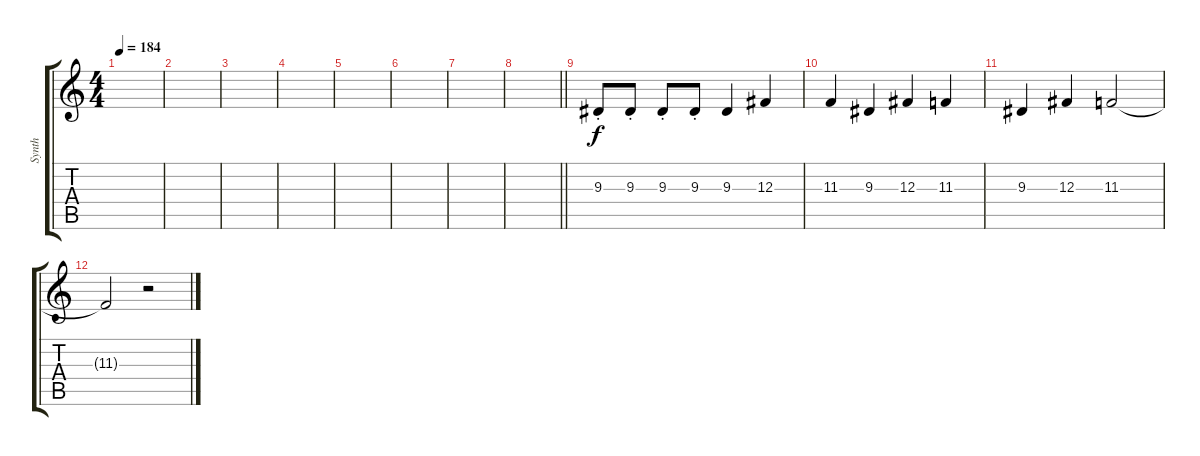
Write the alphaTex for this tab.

\track ("Synth" "Synth") {instrument lead2sawtooth}
\staff {score tabs}
\tuning (Eb4 Bb3 Gb3 Db3 Ab2 Eb2) {hide}
\ts (4 4)
\tempo 184
\clef g2
\ks c
|
|
|
|
|
|
|
\barLineRight lightlight
|
9.3{st}.8{volume 13 balance 6} 9.3{st}.8 9.3{st}.8 9.3{st}.8 9.3.4 12.3.4 |
11.3.4 9.3.4 12.3.4 11.3.4 |
9.3.4 12.3.4 11.3.2 |
11.3{t}.2 r.2
